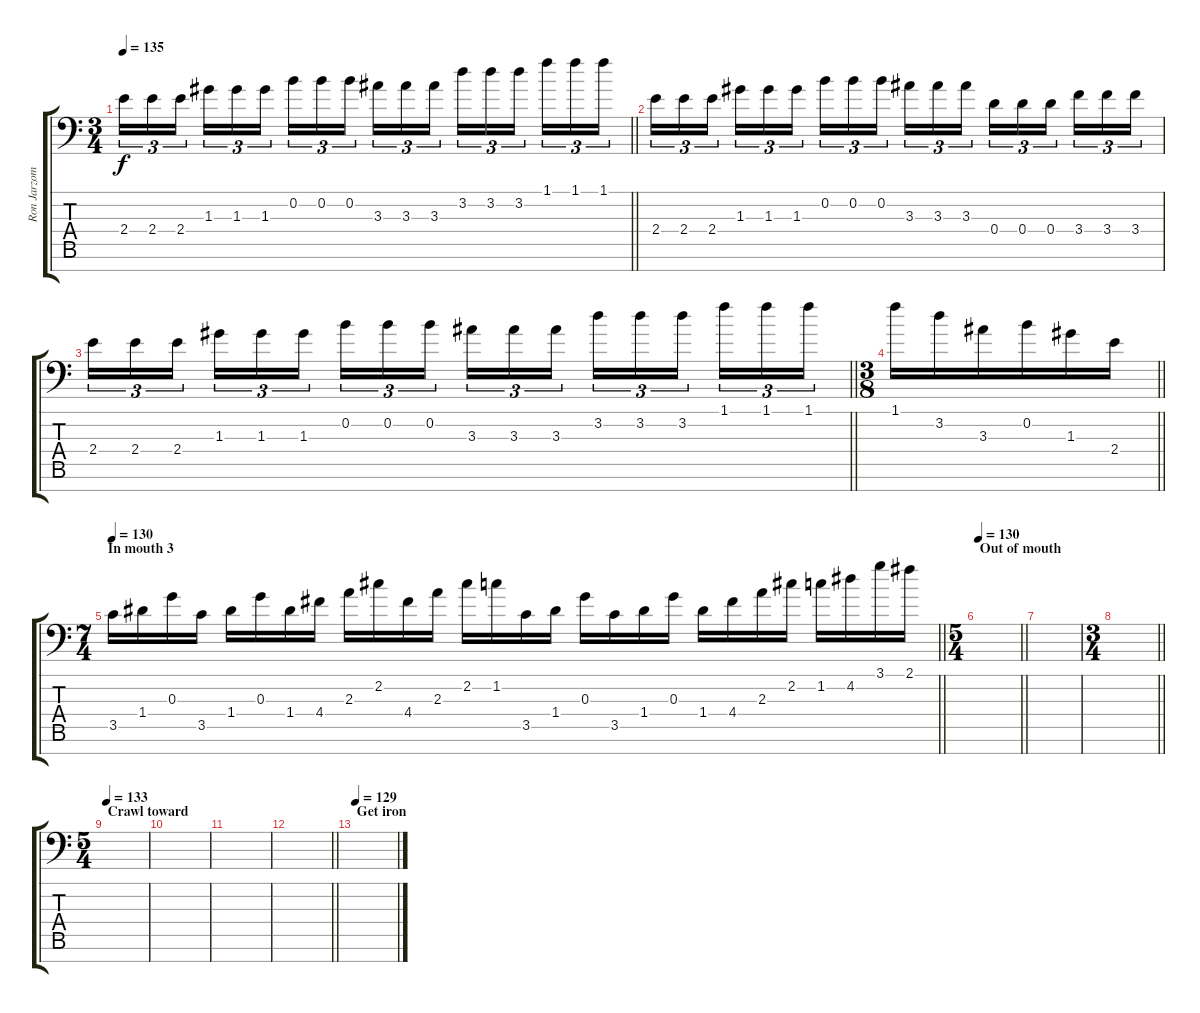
\track ("Ron Jarzombek Rhythm 1" "Ron Jarzom") {instrument acousticguitarsteel}
\staff {score tabs}
\tuning (E4 B3 G3 D3 A2 E2 A1) {hide}
\ts (3 4)
\tempo 135
\clef f4
\barLineRight lightlight
\ks c
2.4.16{tu (3 2) dy f} 2.4.16{tu (3 2)} 2.4.16{tu (3 2) beam splitsecondary} 1.3.16{tu (3 2)} 1.3.16{tu (3 2)} 1.3.16{tu (3 2)} 0.2.16{tu (3 2)} 0.2.16{tu (3 2)} 0.2.16{tu (3 2) beam splitsecondary} 3.3.16{tu (3 2)} 3.3.16{tu (3 2)} 3.3.16{tu (3 2)} 3.2.16{tu (3 2)} 3.2.16{tu (3 2)} 3.2.16{tu (3 2) beam splitsecondary} 1.1.16{tu (3 2)} 1.1.16{tu (3 2)} 1.1.16{tu (3 2)} |
2.4.16{tu (3 2)} 2.4.16{tu (3 2)} 2.4.16{tu (3 2) beam splitsecondary} 1.3.16{tu (3 2)} 1.3.16{tu (3 2)} 1.3.16{tu (3 2)} 0.2.16{tu (3 2)} 0.2.16{tu (3 2)} 0.2.16{tu (3 2) beam splitsecondary} 3.3.16{tu (3 2)} 3.3.16{tu (3 2)} 3.3.16{tu (3 2)} 0.4.16{tu (3 2)} 0.4.16{tu (3 2)} 0.4.16{tu (3 2) beam splitsecondary} 3.4.16{tu (3 2)} 3.4.16{tu (3 2)} 3.4.16{tu (3 2)} |
\barLineRight lightlight
2.4.16{tu (3 2)} 2.4.16{tu (3 2)} 2.4.16{tu (3 2) beam splitsecondary} 1.3.16{tu (3 2)} 1.3.16{tu (3 2)} 1.3.16{tu (3 2)} 0.2.16{tu (3 2)} 0.2.16{tu (3 2)} 0.2.16{tu (3 2) beam splitsecondary} 3.3.16{tu (3 2)} 3.3.16{tu (3 2)} 3.3.16{tu (3 2)} 3.2.16{tu (3 2)} 3.2.16{tu (3 2)} 3.2.16{tu (3 2) beam splitsecondary} 1.1.16{tu (3 2)} 1.1.16{tu (3 2)} 1.1.16{tu (3 2)} |
\ts (3 8)
\barLineRight lightlight
1.1.16 3.2.16 3.3.16 0.2.16 1.3.16 2.4.16 |
\ts (7 4)
\section ("" "In mouth 3")
\tempo 130
\barLineRight lightlight
3.5.16 1.4.16 0.3.16 3.5.16 1.4.16 0.3.16 1.4.16 4.4.16 2.3.16 2.2.16 4.4.16 2.3.16 2.2.16 1.2.16 3.5.16 1.4.16 0.3.16 3.5.16 1.4.16 0.3.16 1.4.16 4.4.16 2.3.16 2.2.16 1.2.16 4.2.16 3.1.16 2.1.16 |
\ts (5 4)
\section ("" "Out of mouth")
\tempo 130
\barLineRight lightlight
|
|
\ts (3 4)
\barLineRight lightlight
|
\ts (5 4)
\section ("" "Crawl toward")
\tempo 133
|
|
|
\barLineRight lightlight
|
\section ("" "Get iron")
\tempo 129
